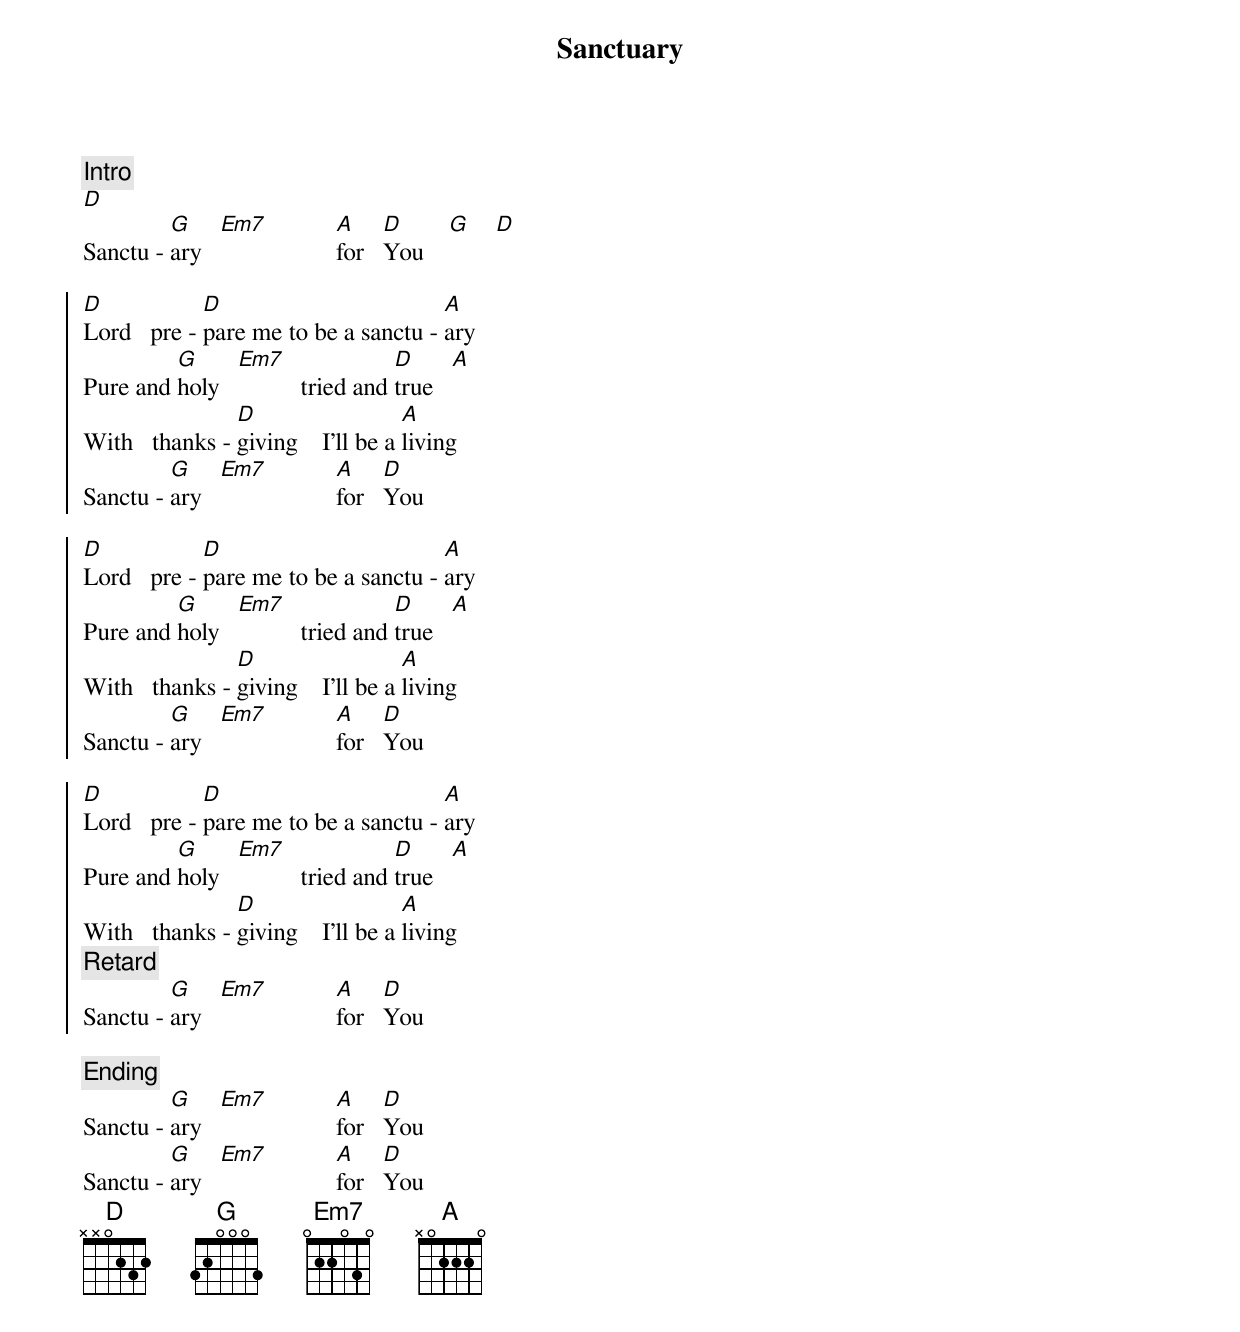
{title: Sanctuary}
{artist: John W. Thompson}
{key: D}
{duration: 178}
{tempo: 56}
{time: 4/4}
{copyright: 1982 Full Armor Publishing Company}

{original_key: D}
{c: Intro}
[D]
Sanctu - [G]ary   [Em7]           [A]for   [D]You    [G]    [D]

{start_of_chorus}
[D]Lord   pre - [D]pare me to be a sanctu - [A]ary
Pure and [G]holy   [Em7]          tried and [D]true   [A]
With   thanks - [D]giving    I’ll be a [A]living
Sanctu - [G]ary   [Em7]           [A]for   [D]You
{end_of_chorus}

{start_of_chorus}
[D]Lord   pre - [D]pare me to be a sanctu - [A]ary
Pure and [G]holy   [Em7]          tried and [D]true   [A]
With   thanks - [D]giving    I’ll be a [A]living
Sanctu - [G]ary   [Em7]           [A]for   [D]You
{end_of_chorus}

{start_of_chorus}
[D]Lord   pre - [D]pare me to be a sanctu - [A]ary
Pure and [G]holy   [Em7]          tried and [D]true   [A]
With   thanks - [D]giving    I’ll be a [A]living
{c: Retard}
Sanctu - [G]ary   [Em7]           [A]for   [D]You
{end_of_chorus}

{c: Ending}
Sanctu - [G]ary   [Em7]           [A]for   [D]You
Sanctu - [G]ary   [Em7]           [A]for   [D]You
